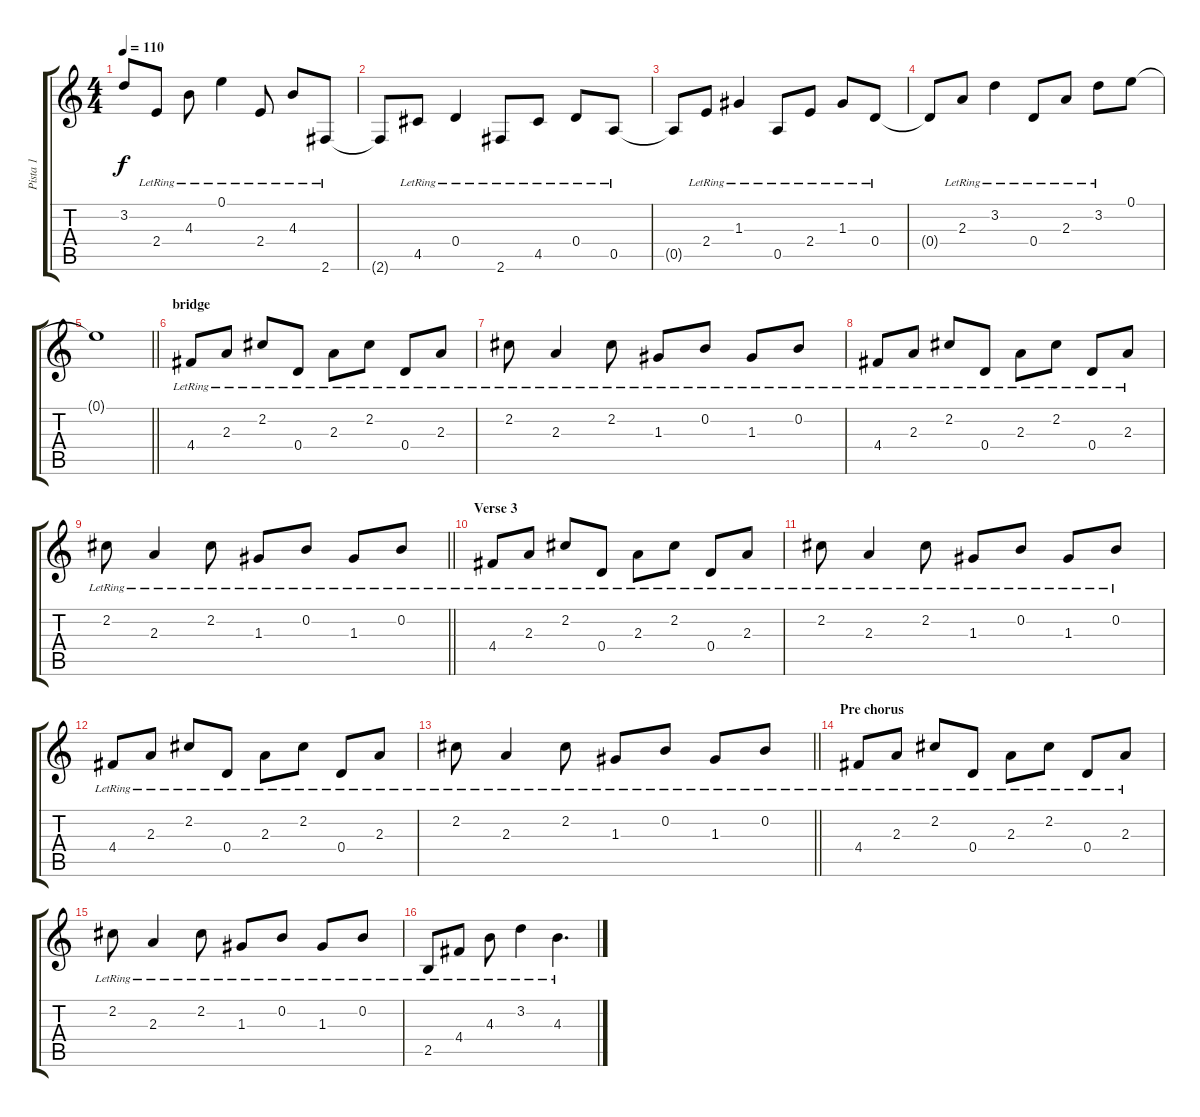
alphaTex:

\track ("Pista 1" "Pista 1") {instrument acousticguitarsteel}
\staff {score tabs}
\tuning (E4 B3 G3 D3 A2 E2) {hide}
\ts (4 4)
\tempo 110
\clef g2
\ks c
3.2{t}.8{dy f} 2.4{lr}.8 4.3{lr}.8 0.1{lr}.4 2.4{lr}.8 4.3{lr}.8 2.6{lr}.8 |
2.6{t}.8 4.5{lr}.8 0.4{lr}.4 2.6{lr}.8 4.5{lr}.8 0.4{lr}.8 0.5{lr}.8 |
0.5{t}.8 2.4{lr}.8 1.3{lr}.4 0.5{lr}.8 2.4{lr}.8 1.3{lr}.8 0.4{lr}.8 |
0.4{t}.8 2.3{lr}.8 3.2{lr}.4 0.4{lr}.8 2.3{lr}.8 3.2{lr}.8 0.1.8 |
\barLineRight lightlight
0.1{t}.1 |
\section ("" "bridge")
4.4{lr}.8 2.3{lr}.8 2.2{lr}.8 0.4{lr}.8 2.3{lr}.8 2.2{lr}.8 0.4{lr}.8 2.3{lr}.8 |
2.2{lr}.8 2.3{lr}.4 2.2{lr}.8 1.3{lr}.8 0.2{lr}.8 1.3{lr}.8 0.2{lr}.8 |
4.4{lr}.8 2.3{lr}.8 2.2{lr}.8 0.4{lr}.8 2.3{lr}.8 2.2{lr}.8 0.4{lr}.8 2.3{lr}.8 |
\barLineRight lightlight
2.2{lr}.8 2.3{lr}.4 2.2{lr}.8 1.3{lr}.8 0.2{lr}.8 1.3{lr}.8 0.2{lr}.8 |
\section ("" "Verse 3")
4.4{lr}.8 2.3{lr}.8 2.2{lr}.8 0.4{lr}.8 2.3{lr}.8 2.2{lr}.8 0.4{lr}.8 2.3{lr}.8 |
2.2{lr}.8 2.3{lr}.4 2.2{lr}.8 1.3{lr}.8 0.2{lr}.8 1.3{lr}.8 0.2{lr}.8 |
4.4{lr}.8 2.3{lr}.8 2.2{lr}.8 0.4{lr}.8 2.3{lr}.8 2.2{lr}.8 0.4{lr}.8 2.3{lr}.8 |
\barLineRight lightlight
2.2{lr}.8 2.3{lr}.4 2.2{lr}.8 1.3{lr}.8 0.2{lr}.8 1.3{lr}.8 0.2{lr}.8 |
\section ("" "Pre chorus")
4.4{lr}.8 2.3{lr}.8 2.2{lr}.8 0.4{lr}.8 2.3{lr}.8 2.2{lr}.8 0.4{lr}.8 2.3{lr}.8 |
2.2{lr}.8 2.3{lr}.4 2.2{lr}.8 1.3{lr}.8 0.2{lr}.8 1.3{lr}.8 0.2{lr}.8 |
2.5{lr}.8 4.4{lr}.8 4.3{lr}.8 3.2{lr}.4 4.3{lr}.4{d}
